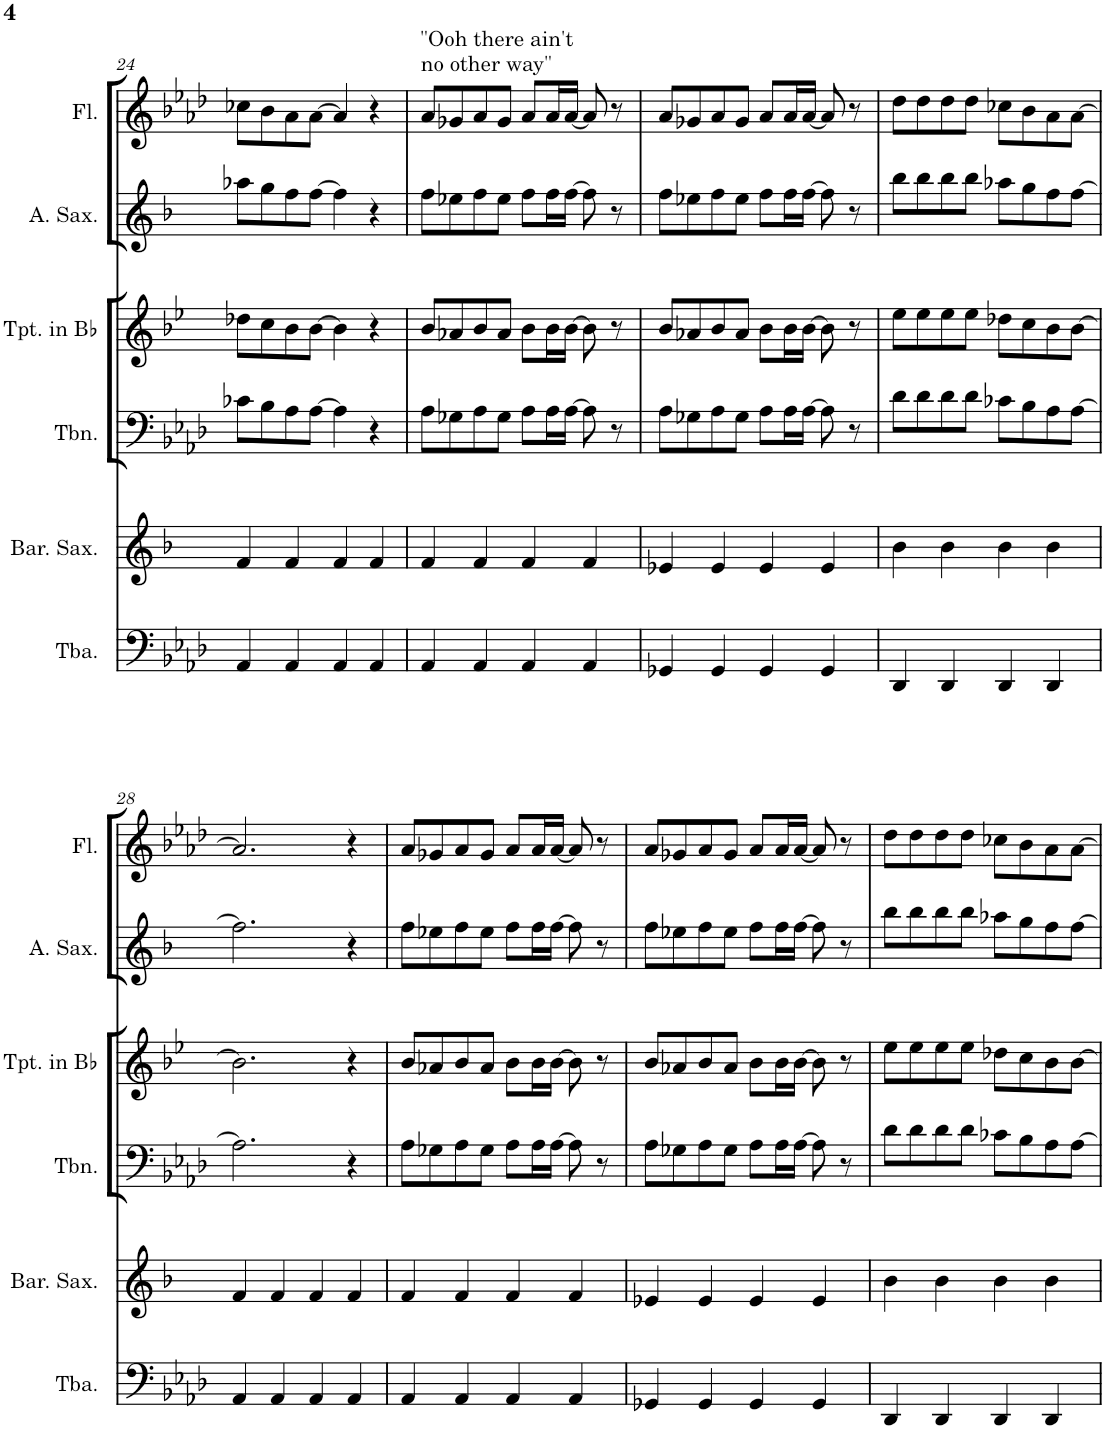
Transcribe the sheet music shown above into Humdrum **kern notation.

**kern	**kern	**kern	**kern	**kern	**kern
*part6	*part5	*part4	*part3	*part2	*part1
*staff6	*staff5	*staff4	*staff3	*staff2	*staff1
*I"Tuba	*I"Baritone Saxophone	*I"Trombone	*I"Trumpet in Bb	*I"Alto Saxophone	*I"Flute
*I'Tba.	*I'Bar. Sax.	*I'Tbn.	*I'Tpt. in Bb	*I'A. Sax.	*I'Fl.
!!LO:PB:g=z
*clefF4	*clefG2	*clefF4	*clefG2	*clefG2	*clefG2
*	*Trd12c21	*	*Trd1c2	*Trd5c9	*
*k[b-e-a-d-]	*k[b-]	*k[b-e-a-d-]	*k[b-e-]	*k[b-]	*k[b-e-a-d-]
*M4/4	*M4/4	*M4/4	*M4/4	*M4/4	*M4/4
=24	=24	=24	=24	=24	=24
4AA-/	4f/	8c-X\L	8dd-X\L	8aa-X\L	8cc-X\L
.	.	8B-\	8cc\	8gg\	8b-\
4AA-/	4f/	8A-\	8b-\	8ff\	8a-\
.	.	[8A-\J	[8b-\J	[8ff\J	[8a-\J
4AA-/	4f/	4A-\]	4b-\]	4ff\]	4a-/]
4AA-/	4f/	4r	4r	4r	4r
=25	=25	=25	=25	=25	=25
!	!	!	!	!	!LO:TX:a:t="Ooh there ain't
!	!	!	!	!	!LO:TX:a:t=no other way"
4AA-/	4f/	8A-\L	8b-/L	8ff\L	8a-/L
.	.	8G-X\	8a-X/	8ee-X\	8g-X/
4AA-/	4f/	8A-\	8b-/	8ff\	8a-/
.	.	8G-\J	8a-/J	8ee-\J	8g-/J
4AA-/	4f/	8A-\L	8b-\L	8ff\L	8a-/L
.	.	16A-\L	16b-\L	16ff\L	16a-/L
.	.	[16A-\JJ	[16b-\JJ	[16ff\JJ	[16a-/JJ
4AA-/	4f/	8A-\]	8b-\]	8ff\]	8a-/]
.	.	8r	8r	8r	8r
=26	=26	=26	=26	=26	=26
4GG-X/	4e-X/	8A-\L	8b-/L	8ff\L	8a-/L
.	.	8G-X\	8a-X/	8ee-X\	8g-X/
4GG-/	4e-/	8A-\	8b-/	8ff\	8a-/
.	.	8G-\J	8a-/J	8ee-\J	8g-/J
4GG-/	4e-/	8A-\L	8b-\L	8ff\L	8a-/L
.	.	16A-\L	16b-\L	16ff\L	16a-/L
.	.	[16A-\JJ	[16b-\JJ	[16ff\JJ	[16a-/JJ
4GG-/	4e-/	8A-\]	8b-\]	8ff\]	8a-/]
.	.	8r	8r	8r	8r
=27	=27	=27	=27	=27	=27
4DD-/	4b-\	8d-\L	8ee-\L	8bb-\L	8dd-\L
.	.	8d-\	8ee-\	8bb-\	8dd-\
4DD-/	4b-\	8d-\	8ee-\	8bb-\	8dd-\
.	.	8d-\J	8ee-\J	8bb-\J	8dd-\J
4DD-/	4b-\	8c-X\L	8dd-X\L	8aa-X\L	8cc-X\L
.	.	8B-\	8cc\	8gg\	8b-\
4DD-/	4b-\	8A-\	8b-\	8ff\	8a-\
.	.	[8A-\J	[8b-\J	[8ff\J	[8a-\J
!!LO:LB:g=z
=28	=28	=28	=28	=28	=28
4AA-/	4f/	2.A-\]	2.b-\]	2.ff\]	2.a-/]
4AA-/	4f/	.	.	.	.
4AA-/	4f/	.	.	.	.
4AA-/	4f/	4r	4r	4r	4r
=29	=29	=29	=29	=29	=29
4AA-/	4f/	8A-\L	8b-/L	8ff\L	8a-/L
.	.	8G-X\	8a-X/	8ee-X\	8g-X/
4AA-/	4f/	8A-\	8b-/	8ff\	8a-/
.	.	8G-\J	8a-/J	8ee-\J	8g-/J
4AA-/	4f/	8A-\L	8b-\L	8ff\L	8a-/L
.	.	16A-\L	16b-\L	16ff\L	16a-/L
.	.	[16A-\JJ	[16b-\JJ	[16ff\JJ	[16a-/JJ
4AA-/	4f/	8A-\]	8b-\]	8ff\]	8a-/]
.	.	8r	8r	8r	8r
=30	=30	=30	=30	=30	=30
4GG-X/	4e-X/	8A-\L	8b-/L	8ff\L	8a-/L
.	.	8G-X\	8a-X/	8ee-X\	8g-X/
4GG-/	4e-/	8A-\	8b-/	8ff\	8a-/
.	.	8G-\J	8a-/J	8ee-\J	8g-/J
4GG-/	4e-/	8A-\L	8b-\L	8ff\L	8a-/L
.	.	16A-\L	16b-\L	16ff\L	16a-/L
.	.	[16A-\JJ	[16b-\JJ	[16ff\JJ	[16a-/JJ
4GG-/	4e-/	8A-\]	8b-\]	8ff\]	8a-/]
.	.	8r	8r	8r	8r
=31	=31	=31	=31	=31	=31
4DD-/	4b-\	8d-\L	8ee-\L	8bb-\L	8dd-\L
.	.	8d-\	8ee-\	8bb-\	8dd-\
4DD-/	4b-\	8d-\	8ee-\	8bb-\	8dd-\
.	.	8d-\J	8ee-\J	8bb-\J	8dd-\J
4DD-/	4b-\	8c-X\L	8dd-X\L	8aa-X\L	8cc-X\L
.	.	8B-\	8cc\	8gg\	8b-\
4DD-/	4b-\	8A-\	8b-\	8ff\	8a-\
.	.	[8A-\J	[8b-\J	[8ff\J	[8a-\J
=	=	=	=	=	=
*-	*-	*-	*-	*-	*-
